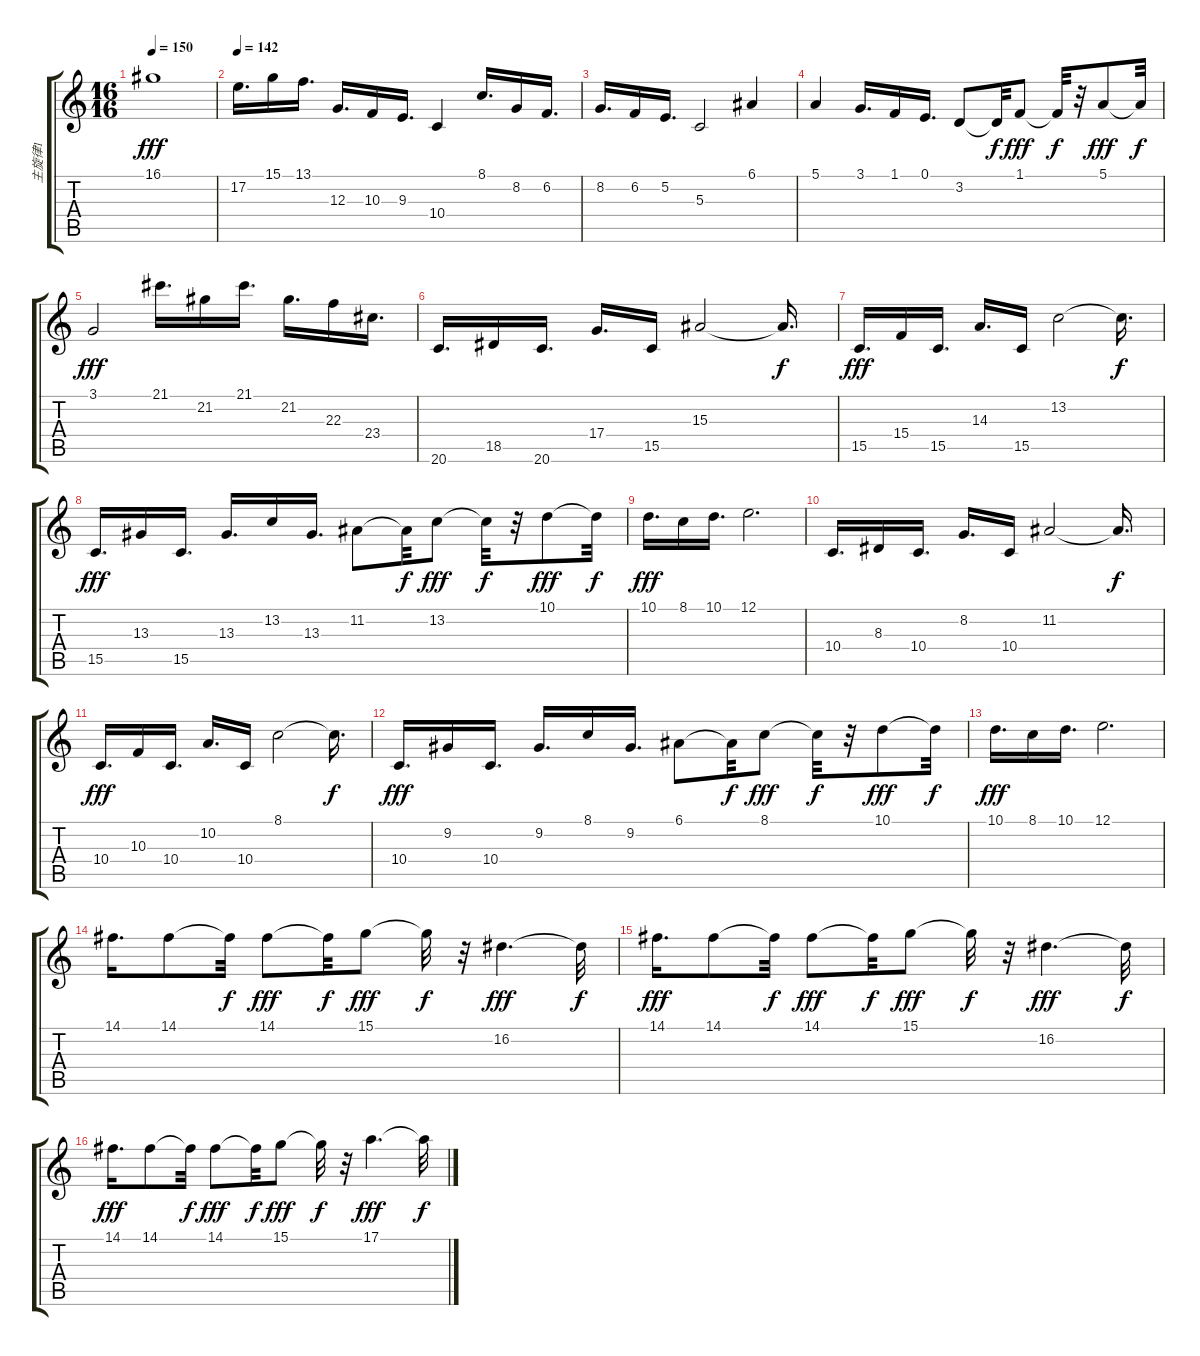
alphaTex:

\track ("主旋律1" "主旋律1") {instrument harpsichord}
\staff {score tabs}
\tuning (E4 B3 G3 D3 A2 E2) {hide}
\ts (16 16)
\tempo 150
\clef g2
\ks c
16.1.1{dy fff} |
\tempo 142
17.2.16{d instrument lead2sawtooth} 15.1.16 13.1.16{d} 12.3.16{d} 10.3.16 9.3.16{d} 10.4.4 8.1.16{d} 8.2.16 6.2.16{d} |
8.2.16{d} 6.2.16 5.2.16{d} 5.3.2 6.1.4 |
5.1.4 3.1.16{d} 1.1.16 0.1.16{d} 3.2.8 3.2{t}.32{dy f} 1.1.8{dy fff} 1.1{t}.32{dy f} r.32 5.1.8{dy fff} 5.1{t}.32{dy f} |
3.1.2{dy fff} 21.1.16{d} 21.2.16 21.1.16{d} 21.2.16{d} 22.3.16 23.4.16{d} |
20.6.16{d} 18.5.16 20.6.16{d} 17.4.16{d} 15.5.16 15.3.2 15.3{t}.16{d dy f} |
15.5.16{d dy fff} 15.4.16 15.5.16{d} 14.3.16{d} 15.5.16 13.2.2 13.2{t}.16{d dy f} |
15.5.16{d dy fff} 13.3.16 15.5.16{d} 13.3.16{d} 13.2.16 13.3.16{d} 11.2.8 11.2{t}.32{dy f} 13.2.8{dy fff} 13.2{t}.32{dy f} r.32 10.1.8{dy fff} 10.1{t}.32{dy f} |
10.1.16{d dy fff} 8.1.16 10.1.16{d} 12.1.2{d} |
10.4.16{d} 8.3.16 10.4.16{d} 8.2.16{d} 10.4.16 11.2.2 11.2{t}.16{d dy f} |
10.4.16{d dy fff} 10.3.16 10.4.16{d} 10.2.16{d} 10.4.16 8.1.2 8.1{t}.16{d dy f} |
10.4.16{d dy fff} 9.2.16 10.4.16{d} 9.2.16{d} 8.1.16 9.2.16{d} 6.1.8 6.1{t}.32{dy f} 8.1.8{dy fff} 8.1{t}.32{dy f} r.32 10.1.8{dy fff} 10.1{t}.32{dy f} |
10.1.16{d dy fff} 8.1.16 10.1.16{d} 12.1.2{d} |
14.1.16{d} 14.1.8 14.1{t}.32{dy f} 14.1.8{dy fff} 14.1{t}.32{dy f} 15.1.8{dy fff} 15.1{t}.32{dy f} r.32 16.2.4{d dy fff} 16.2{t}.32{dy f} |
14.1.16{d dy fff} 14.1.8 14.1{t}.32{dy f} 14.1.8{dy fff} 14.1{t}.32{dy f} 15.1.8{dy fff} 15.1{t}.32{dy f} r.32 16.2.4{d dy fff} 16.2{t}.32{dy f} |
14.1.16{d dy fff} 14.1.8 14.1{t}.32{dy f} 14.1.8{dy fff} 14.1{t}.32{dy f} 15.1.8{dy fff} 15.1{t}.32{dy f} r.32 17.1.4{d dy fff} 17.1{t}.32{dy f}
